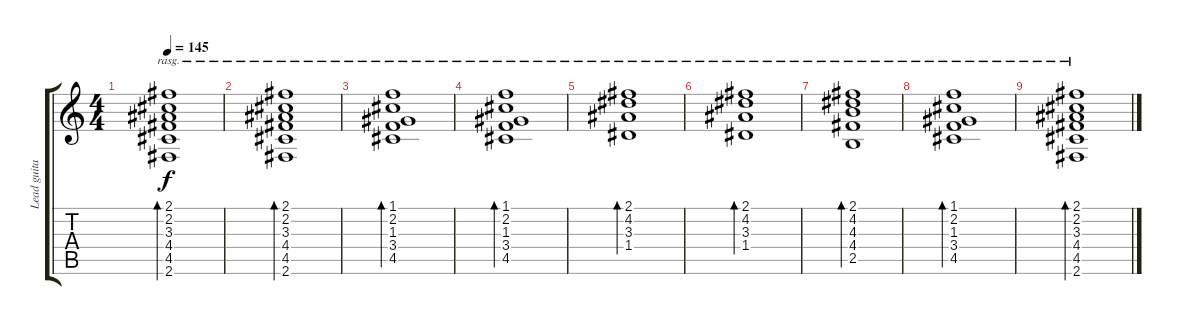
\track ("Lead guitar" "Lead guita") {instrument electricguitarclean}
\staff {score tabs}
\tuning (E4 B3 G3 D3 A2 E2) {hide}
\ts (4 4)
\tempo 145
\clef g2
\ks c
(2.1 2.2 3.3 4.4 4.5 2.6).1{bd 240 rasg ii dy f volume 7} |
(2.1 2.2 3.3 4.4 4.5 2.6).1{bd 240 rasg ii} |
(1.1 2.2 1.3 3.4 4.5).1{bd 240 rasg ii} |
(1.1 2.2 1.3 3.4 4.5).1{bd 240 rasg ii} |
(2.1 4.2 3.3 1.4).1{bd 240 rasg ii} |
(2.1 4.2 3.3 1.4).1{bd 240 rasg ii} |
(2.1 4.2 4.3 4.4 2.5).1{bd 240 rasg ii} |
(1.1 2.2 1.3 3.4 4.5).1{bd 240 rasg ii} |
(2.1 2.2 3.3 4.4 4.5 2.6).1{bd 240 rasg ii volume 7}
